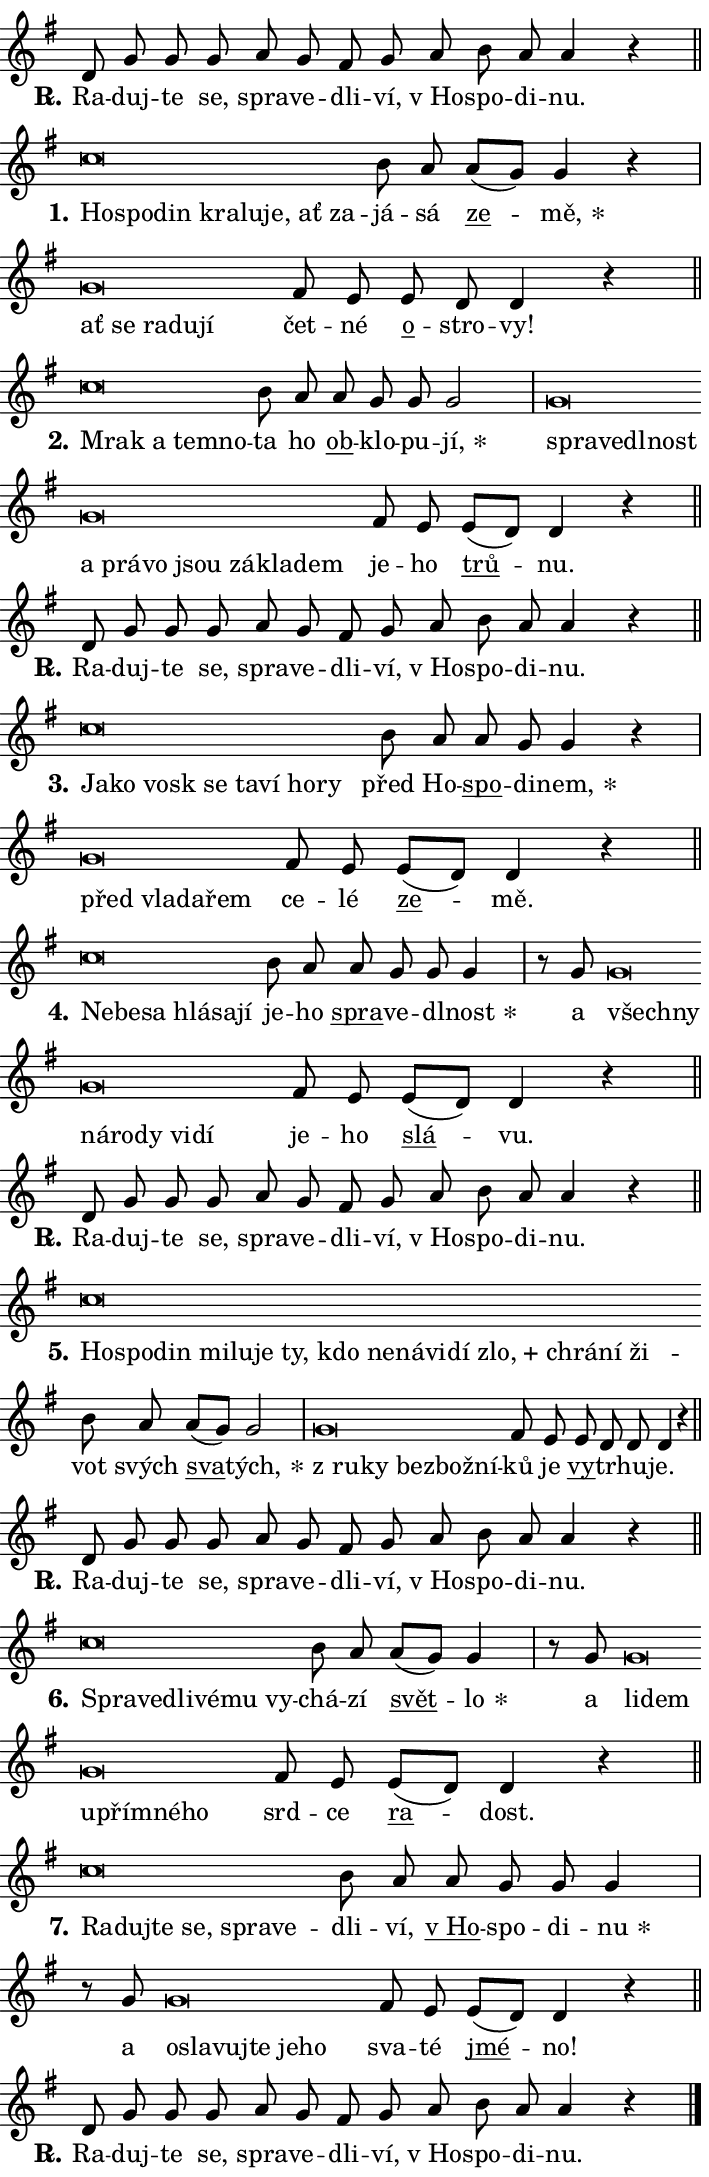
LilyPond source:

\version "2.24.0"
\header { tagline = "" }
\paper {
  indent = 0\cm
  top-margin = 0\cm
  right-margin = 0.13\cm % to fit lyric hyphens
  bottom-margin = 0\cm
  left-margin = 0\cm
  paper-width = 12\cm
  page-breaking = #ly:one-page-breaking
  system-system-spacing.basic-distance = #11
  score-system-spacing.basic-distance = #11
  ragged-last = ##f
}


%% Author: Thomas Morley
%% https://lists.gnu.org/archive/html/lilypond-user/2020-05/msg00002.html
#(define (line-position grob)
"Returns position of @var[grob} in current system:
   @code{'start}, if at first time-step
   @code{'end}, if at last time-step
   @code{'middle} otherwise
"
  (let* ((col (ly:item-get-column grob))
         (ln (ly:grob-object col 'left-neighbor))
         (rn (ly:grob-object col 'right-neighbor))
         (col-to-check-left (if (ly:grob? ln) ln col))
         (col-to-check-right (if (ly:grob? rn) rn col))
         (break-dir-left
           (and
             (ly:grob-property col-to-check-left 'non-musical #f)
             (ly:item-break-dir col-to-check-left)))
         (break-dir-right
           (and
             (ly:grob-property col-to-check-right 'non-musical #f)
             (ly:item-break-dir col-to-check-right))))
        (cond ((eqv? 1 break-dir-left) 'start)
              ((eqv? -1 break-dir-right) 'end)
              (else 'middle))))

#(define (tranparent-at-line-position vctor)
  (lambda (grob)
  "Relying on @code{line-position} select the relevant enry from @var{vctor}.
Used to determine transparency,"
    (case (line-position grob)
      ((end) (not (vector-ref vctor 0)))
      ((middle) (not (vector-ref vctor 1)))
      ((start) (not (vector-ref vctor 2))))))

noteHeadBreakVisibility =
#(define-music-function (break-visibility)(vector?)
"Makes @code{NoteHead}s transparent relying on @var{break-visibility}"
#{
  \override NoteHead.transparent =
    #(tranparent-at-line-position break-visibility)
#})

#(define delete-ledgers-for-transparent-note-heads
  (lambda (grob)
    "Reads whether a @code{NoteHead} is transparent.
If so this @code{NoteHead} is removed from @code{'note-heads} from
@var{grob}, which is supposed to be @code{LedgerLineSpanner}.
As a result ledgers are not printed for this @code{NoteHead}"
    (let* ((nhds-array (ly:grob-object grob 'note-heads))
           (nhds-list
             (if (ly:grob-array? nhds-array)
                 (ly:grob-array->list nhds-array)
                 '()))
           ;; Relies on the transparent-property being done before
           ;; Staff.LedgerLineSpanner.after-line-breaking is executed.
           ;; This is fragile ...
           (to-keep
             (remove
               (lambda (nhd)
                 (ly:grob-property nhd 'transparent #f))
               nhds-list)))
      ;; TODO find a better method to iterate over grob-arrays, similiar
      ;; to filter/remove etc for lists
      ;; For now rebuilt from scratch
      (set! (ly:grob-object grob 'note-heads)  '())
      (for-each
        (lambda (nhd)
          (ly:pointer-group-interface::add-grob grob 'note-heads nhd))
        to-keep))))

squashNotes = {
  \override NoteHead.X-extent = #'(-0.2 . 0.2)
  \override NoteHead.Y-extent = #'(-0.75 . 0)
  \override NoteHead.stencil =
    #(lambda (grob)
       (let ((pos (ly:grob-property grob 'staff-position)))
         (begin
           (if (< pos -7) (display "ERROR: Lower brevis then expected\n") (display ""))
           (if (<= pos -6) ly:text-interface::print ly:note-head::print))))
}
unSquashNotes = {
  \revert NoteHead.X-extent
  \revert NoteHead.Y-extent
  \revert NoteHead.stencil
}

hideNotes = \noteHeadBreakVisibility #begin-of-line-visible
unHideNotes = \noteHeadBreakVisibility #all-visible

% work-around for resetting accidentals
% https://lilypond.org/doc/v2.23/Documentation/notation/displaying-rhythms#unmetered-music
cadenzaMeasure = {
  \cadenzaOff
  \partial 1024 s1024
  \cadenzaOn
}

#(define-markup-command (accent layout props text) (markup?)
  "Underline accented syllable"
  (interpret-markup layout props
    #{\markup \override #'(offset . 4.3) \underline { #text }#}))

responsum = \markup \concat {
  "R" \hspace #-1.05 \path #0.1 #'((moveto 0 0.07) (lineto 0.9 0.8)) \hspace #0.05 "."
}

spaceSize = #0.6828661417322834 % exact space size for TeX Gyre Schola

\layout {
  \context {
    \Staff
    \remove "Time_signature_engraver"
    \override LedgerLineSpanner.after-line-breaking = #delete-ledgers-for-transparent-note-heads
  }
  \context {
    \Lyrics {
      \override LyricSpace.minimum-distance = \spaceSize
      \override LyricText.font-name = #"TeX Gyre Schola"
      \override LyricText.font-size = 1
      \override StanzaNumber.font-name = #"TeX Gyre Schola Bold"
      \override StanzaNumber.font-size = 1
    }
  }
  \context {
    \Score 
    \override NoteHead.text =
      #(lambda (grob) 
        (let ((pos (ly:grob-property grob 'staff-position)))
          #{\markup {
            \combine
              \halign #-0.55 \raise #(if (= pos -6) 0 0.5) \override #'(thickness . 2) \draw-line #'(3.2 . 0)
              \musicglyph "noteheads.sM1"
          }#}))
  }
}

% magnetic-lyrics.ily
%
%   written by
%     Jean Abou Samra <jean@abou-samra.fr>
%     Werner Lemberg <wl@gnu.org>
%
%   adapted by
%     Jiri Hon <jiri.hon@gmail.com>
%
% Version 2022-Apr-15

% https://www.mail-archive.com/lilypond-user@gnu.org/msg149350.html

#(define (Left_hyphen_pointer_engraver context)
   "Collect syllable-hyphen-syllable occurrences in lyrics and store
them in properties.  This engraver only looks to the left.  For
example, if the lyrics input is @code{foo -- bar}, it does the
following.

@itemize @bullet
@item
Set the @code{text} property of the @code{LyricHyphen} grob between
@q{foo} and @q{bar} to @code{foo}.

@item
Set the @code{left-hyphen} property of the @code{LyricText} grob with
text @q{foo} to the @code{LyricHyphen} grob between @q{foo} and
@q{bar}.
@end itemize

Use this auxiliary engraver in combination with the
@code{lyric-@/text::@/apply-@/magnetic-@/offset!} hook."
   (let ((hyphen #f)
         (text #f))
     (make-engraver
      (acknowledgers
       ((lyric-syllable-interface engraver grob source-engraver)
        (set! text grob)))
      (end-acknowledgers
       ((lyric-hyphen-interface engraver grob source-engraver)
        ;(when (not (grob::has-interface grob 'lyric-space-interface))
          (set! hyphen grob)));)
      ((stop-translation-timestep engraver)
       (when (and text hyphen)
         (ly:grob-set-object! text 'left-hyphen hyphen))
       (set! text #f)
       (set! hyphen #f)))))

#(define (lyric-text::apply-magnetic-offset! grob)
   "If the space between two syllables is less than the value in
property @code{LyricText@/.details@/.squash-threshold}, move the right
syllable to the left so that it gets concatenated with the left
syllable.

Use this function as a hook for
@code{LyricText@/.after-@/line-@/breaking} if the
@code{Left_@/hyphen_@/pointer_@/engraver} is active."
   (let ((hyphen (ly:grob-object grob 'left-hyphen #f)))
     (when hyphen
       (let ((left-text (ly:spanner-bound hyphen LEFT)))
         (when (grob::has-interface left-text 'lyric-syllable-interface)
           (let* ((common (ly:grob-common-refpoint grob left-text X))
                  (this-x-ext (ly:grob-extent grob common X))
                  (left-x-ext
                   (begin
                     ;; Trigger magnetism for left-text.
                     (ly:grob-property left-text 'after-line-breaking)
                     (ly:grob-extent left-text common X)))
                  ;; `delta` is the gap width between two syllables.
                  (delta (- (interval-start this-x-ext)
                            (interval-end left-x-ext)))
                  (details (ly:grob-property grob 'details))
                  (threshold (assoc-get 'squash-threshold details 0.2)))
             (when (< delta threshold)
               (let* (;; We have to manipulate the input text so that
                      ;; ligatures crossing syllable boundaries are not
                      ;; disabled.  For languages based on the Latin
                      ;; script this is essentially a beautification.
                      ;; However, for non-Western scripts it can be a
                      ;; necessity.
                      (lt (ly:grob-property left-text 'text))
                      (rt (ly:grob-property grob 'text))
                      (is-space (grob::has-interface hyphen 'lyric-space-interface))
                      (space (if is-space " " ""))
                      (extra-delta (if is-space spaceSize 0))
                      ;; Append new syllable.
                      (ltrt-space (if (and (string? lt) (string? rt))
                                (string-append lt space rt)
                                (make-concat-markup (list lt space rt))))
                      ;; Right-align `ltrt` to the right side.
                      (ltrt-space-markup (grob-interpret-markup
                               grob
                               (make-translate-markup
                                (cons (interval-length this-x-ext) 0)
                                (make-right-align-markup ltrt-space)))))
                 (begin
                   ;; Don't print `left-text`.
                   (ly:grob-set-property! left-text 'stencil #f)
                   ;; Set text and stencil (which holds all collected
                   ;; syllables so far) and shift it to the left.
                   (ly:grob-set-property! grob 'text ltrt-space)
                   (ly:grob-set-property! grob 'stencil ltrt-space-markup)
                   (ly:grob-translate-axis! grob (- (- delta extra-delta)) X))))))))))


#(define (lyric-hyphen::displace-bounds-first grob)
   ;; Make very sure this callback isn't triggered too early.
   (let ((left (ly:spanner-bound grob LEFT))
         (right (ly:spanner-bound grob RIGHT)))
     (ly:grob-property left 'after-line-breaking)
     (ly:grob-property right 'after-line-breaking)
     (ly:lyric-hyphen::print grob)))

squashThreshold = #0.4

\layout {
  \context {
    \Lyrics
    \consists #Left_hyphen_pointer_engraver
    \override LyricText.after-line-breaking =
      #lyric-text::apply-magnetic-offset!
    \override LyricHyphen.stencil = #lyric-hyphen::displace-bounds-first
    \override LyricText.details.squash-threshold = \squashThreshold
    \override LyricHyphen.minimum-distance = 0
    \override LyricHyphen.minimum-length = \squashThreshold
  }
}

squashText = \override LyricText.details.squash-threshold = 9999
unSquashText = \override LyricText.details.squash-threshold = \squashThreshold

leftText = \override LyricText.self-alignment-X = #LEFT
unLeftText = \revert LyricText.self-alignment-X

starOffset = #(lambda (grob) 
                (let ((x_offset (ly:self-alignment-interface::aligned-on-x-parent grob)))
                  (if (= x_offset 0) 0 (+ x_offset 1.2))))

star = #(define-music-function (syllable)(string?)
"Append star separator at the end of a syllable"
#{
  \once \override LyricText.X-offset = #starOffset
  \lyricmode { \markup {
    #syllable
    \override #'((font-name . "TeX Gyre Schola Bold")) \hspace #0.2 \lower #0.65 \larger "*"
  } }
#})

starAccent = #(define-music-function (syllable)(string?)
"Append star separator at the end of a syllable and make accent"
#{
  \once \override LyricText.X-offset = #starOffset
  \lyricmode { \markup {
    \accent #syllable
    \override #'((font-name . "TeX Gyre Schola Bold")) \hspace #0.2 \lower #0.65 \larger "*"
  } }
#})

breath = #(define-music-function (syllable)(string?)
"Append breathing indicator at the end of a syllable"
#{
  \lyricmode { \markup { #syllable "+" } }
#})

optionalBreath = #(define-music-function (syllable)(string?)
"Append optional breathing indicator at the end of a syllable"
#{
  \lyricmode { \markup { #syllable "(+)" } }
#})


\score {
    <<
        \new Voice = "melody" { \cadenzaOn \key g \major \relative { d'8 g g g a g \bar "" fis g \bar "" a b a a4 r \cadenzaMeasure \bar "||" \break } }
        \new Lyrics \lyricsto "melody" { \lyricmode { \set stanza = \responsum
Ra -- duj -- te se, spra -- ve -- dli -- ví, "v Ho" -- spo -- di -- nu. } }
    >>
    \layout {}
}

\score {
    <<
        \new Voice = "melody" { \cadenzaOn \key g \major \relative { \squashNotes c''\breve*1/16 \hideNotes \breve*1/16 \bar "" \breve*1/16 \bar "" \breve*1/16 \bar "" \breve*1/16 \bar "" \breve*1/16 \bar "" \breve*1/16 \breve*1/16 \bar "" \unHideNotes \unSquashNotes b8 a \bar "" a[( g)] g4 r \cadenzaMeasure \bar "|" \squashNotes g\breve*1/16 \hideNotes \breve*1/16 \bar "" \breve*1/16 \bar "" \breve*1/16 \breve*1/16 \bar "" \unHideNotes \unSquashNotes fis8 e \bar "" e d d4 r \cadenzaMeasure \bar "||" \break } }
        \new Lyrics \lyricsto "melody" { \lyricmode { \set stanza = "1."
\leftText Ho -- \squashText spo -- din kra -- lu -- je, ať za -- \unLeftText \unSquashText já -- sá \markup \accent ze -- \star mě, \leftText ať \squashText se ra -- du -- jí \unLeftText \unSquashText čet -- né \markup \accent o -- stro -- vy! } }
    >>
    \layout {}
}

\score {
    <<
        \new Voice = "melody" { \cadenzaOn \key g \major \relative { \squashNotes c''\breve*1/16 \hideNotes \breve*1/16 \bar "" \breve*1/16 \breve*1/16 \bar "" \unHideNotes \unSquashNotes b8 a \bar "" a g g g2 \cadenzaMeasure \bar "|" \squashNotes g\breve*1/16 \hideNotes \breve*1/16 \bar "" \breve*1/16 \bar "" \breve*1/16 \bar "" \breve*1/16 \bar "" \breve*1/16 \bar "" \breve*1/16 \bar "" \breve*1/16 \bar "" \breve*1/16 \bar "" \breve*1/16 \breve*1/16 \bar "" \unHideNotes \unSquashNotes fis8 e \bar "" e[( d)] d4 r \cadenzaMeasure \bar "||" \break } }
        \new Lyrics \lyricsto "melody" { \lyricmode { \set stanza = "2."
\leftText Mrak \squashText a tem -- no -- \unLeftText \unSquashText ta ho \markup \accent ob -- klo -- pu -- \star jí, \leftText spra -- \squashText ve -- dl -- nost a prá -- vo jsou zá -- kla -- dem \unLeftText \unSquashText je -- ho \markup \accent trů -- nu. } }
    >>
    \layout {}
}

\score {
    <<
        \new Voice = "melody" { \cadenzaOn \key g \major \relative { d'8 g g g a g \bar "" fis g \bar "" a b a a4 r \cadenzaMeasure \bar "||" \break } }
        \new Lyrics \lyricsto "melody" { \lyricmode { \set stanza = \responsum
Ra -- duj -- te se, spra -- ve -- dli -- ví, "v Ho" -- spo -- di -- nu. } }
    >>
    \layout {}
}

\score {
    <<
        \new Voice = "melody" { \cadenzaOn \key g \major \relative { \squashNotes c''\breve*1/16 \hideNotes \breve*1/16 \bar "" \breve*1/16 \bar "" \breve*1/16 \bar "" \breve*1/16 \bar "" \breve*1/16 \bar "" \breve*1/16 \breve*1/16 \bar "" \unHideNotes \unSquashNotes b8 a \bar "" a g g4 r \cadenzaMeasure \bar "|" \squashNotes g\breve*1/16 \hideNotes \breve*1/16 \bar "" \breve*1/16 \breve*1/16 \bar "" \unHideNotes \unSquashNotes fis8 e \bar "" e[( d)] d4 r \cadenzaMeasure \bar "||" \break } }
        \new Lyrics \lyricsto "melody" { \lyricmode { \set stanza = "3."
\leftText Ja -- \squashText ko vosk se ta -- ví ho -- ry \unLeftText \unSquashText před Ho -- \markup \accent spo -- di -- \star nem, \leftText před \squashText vla -- da -- řem \unLeftText \unSquashText ce -- lé \markup \accent ze -- mě. } }
    >>
    \layout {}
}

\score {
    <<
        \new Voice = "melody" { \cadenzaOn \key g \major \relative { \squashNotes c''\breve*1/16 \hideNotes \breve*1/16 \bar "" \breve*1/16 \bar "" \breve*1/16 \bar "" \breve*1/16 \breve*1/16 \bar "" \unHideNotes \unSquashNotes b8 a \bar "" a g g g4 \cadenzaMeasure \bar "|" r8 g8 \squashNotes g\breve*1/16 \hideNotes \breve*1/16 \bar "" \breve*1/16 \bar "" \breve*1/16 \bar "" \breve*1/16 \bar "" \breve*1/16 \breve*1/16 \bar "" \unHideNotes \unSquashNotes fis8 e \bar "" e[( d)] d4 r \cadenzaMeasure \bar "||" \break } }
        \new Lyrics \lyricsto "melody" { \lyricmode { \set stanza = "4."
\leftText Ne -- \squashText be -- sa hlá -- sa -- jí \unLeftText \unSquashText je -- ho \markup \accent spra -- ve -- dl -- \star nost a \leftText všech -- \squashText ny ná -- ro -- dy vi -- dí \unLeftText \unSquashText je -- ho \markup \accent slá -- vu. } }
    >>
    \layout {}
}

\score {
    <<
        \new Voice = "melody" { \cadenzaOn \key g \major \relative { d'8 g g g a g \bar "" fis g \bar "" a b a a4 r \cadenzaMeasure \bar "||" \break } }
        \new Lyrics \lyricsto "melody" { \lyricmode { \set stanza = \responsum
Ra -- duj -- te se, spra -- ve -- dli -- ví, "v Ho" -- spo -- di -- nu. } }
    >>
    \layout {}
}

\score {
    <<
        \new Voice = "melody" { \cadenzaOn \key g \major \relative { \squashNotes c''\breve*1/16 \hideNotes \breve*1/16 \bar "" \breve*1/16 \bar "" \breve*1/16 \bar "" \breve*1/16 \bar "" \breve*1/16 \bar "" \breve*1/16 \bar "" \breve*1/16 \bar "" \breve*1/16 \bar "" \breve*1/16 \bar "" \breve*1/16 \bar "" \breve*1/16 \bar "" \breve*1/16 \bar "" \breve*1/16 \bar "" \breve*1/16 \breve*1/16 \bar "" \unHideNotes \unSquashNotes b8 a \bar "" a[( g)] g2 \cadenzaMeasure \bar "|" \squashNotes g\breve*1/16 \hideNotes \breve*1/16 \bar "" \breve*1/16 \bar "" \breve*1/16 \breve*1/16 \bar "" \unHideNotes \unSquashNotes fis8 e \bar "" e d d d4 r \cadenzaMeasure \bar "||" \break } }
        \new Lyrics \lyricsto "melody" { \lyricmode { \set stanza = "5."
\leftText Ho -- \squashText spo -- din mi -- lu -- je ty, kdo ne -- ná -- vi -- dí \breath "zlo," chrá -- ní ži -- \unLeftText \unSquashText vot svých \markup \accent sva -- \star tých, \leftText "z ru" -- \squashText ky bez -- bož -- ní -- \unLeftText \unSquashText ků je \markup \accent vy -- tr -- hu -- je. } }
    >>
    \layout {}
}

\score {
    <<
        \new Voice = "melody" { \cadenzaOn \key g \major \relative { d'8 g g g a g \bar "" fis g \bar "" a b a a4 r \cadenzaMeasure \bar "||" \break } }
        \new Lyrics \lyricsto "melody" { \lyricmode { \set stanza = \responsum
Ra -- duj -- te se, spra -- ve -- dli -- ví, "v Ho" -- spo -- di -- nu. } }
    >>
    \layout {}
}

\score {
    <<
        \new Voice = "melody" { \cadenzaOn \key g \major \relative { \squashNotes c''\breve*1/16 \hideNotes \breve*1/16 \bar "" \breve*1/16 \bar "" \breve*1/16 \bar "" \breve*1/16 \breve*1/16 \bar "" \unHideNotes \unSquashNotes b8 a \bar "" a[( g)] g4 \cadenzaMeasure \bar "|" r8 g8 \squashNotes g\breve*1/16 \hideNotes \breve*1/16 \bar "" \breve*1/16 \bar "" \breve*1/16 \bar "" \breve*1/16 \breve*1/16 \bar "" \unHideNotes \unSquashNotes fis8 e \bar "" e[( d)] d4 r \cadenzaMeasure \bar "||" \break } }
        \new Lyrics \lyricsto "melody" { \lyricmode { \set stanza = "6."
\leftText Spra -- \squashText ve -- dli -- vé -- mu vy -- \unLeftText \unSquashText chá -- zí \markup \accent svět -- \star lo a \leftText li -- \squashText dem u -- přím -- né -- ho \unLeftText \unSquashText srd -- ce \markup \accent ra -- dost. } }
    >>
    \layout {}
}

\score {
    <<
        \new Voice = "melody" { \cadenzaOn \key g \major \relative { \squashNotes c''\breve*1/16 \hideNotes \breve*1/16 \bar "" \breve*1/16 \bar "" \breve*1/16 \bar "" \breve*1/16 \breve*1/16 \bar "" \unHideNotes \unSquashNotes b8 a \bar "" a g g g4 \cadenzaMeasure \bar "|" r8 g8 \squashNotes g\breve*1/16 \hideNotes \breve*1/16 \bar "" \breve*1/16 \bar "" \breve*1/16 \bar "" \breve*1/16 \breve*1/16 \bar "" \unHideNotes \unSquashNotes fis8 e \bar "" e[( d)] d4 r \cadenzaMeasure \bar "||" \break } }
        \new Lyrics \lyricsto "melody" { \lyricmode { \set stanza = "7."
\leftText Ra -- \squashText duj -- te se, spra -- ve -- \unLeftText \unSquashText dli -- ví, \markup \accent "v Ho" -- spo -- di -- \star nu a \leftText o -- \squashText sla -- vuj -- te je -- ho \unLeftText \unSquashText sva -- té \markup \accent jmé -- no! } }
    >>
    \layout {}
}

\score {
    <<
        \new Voice = "melody" { \cadenzaOn \key g \major \relative { d'8 g g g a g \bar "" fis g \bar "" a b a a4 r \cadenzaMeasure \bar "||" \break } \bar "|." }
        \new Lyrics \lyricsto "melody" { \lyricmode { \set stanza = \responsum
Ra -- duj -- te se, spra -- ve -- dli -- ví, "v Ho" -- spo -- di -- nu. } }
    >>
    \layout {}
}
